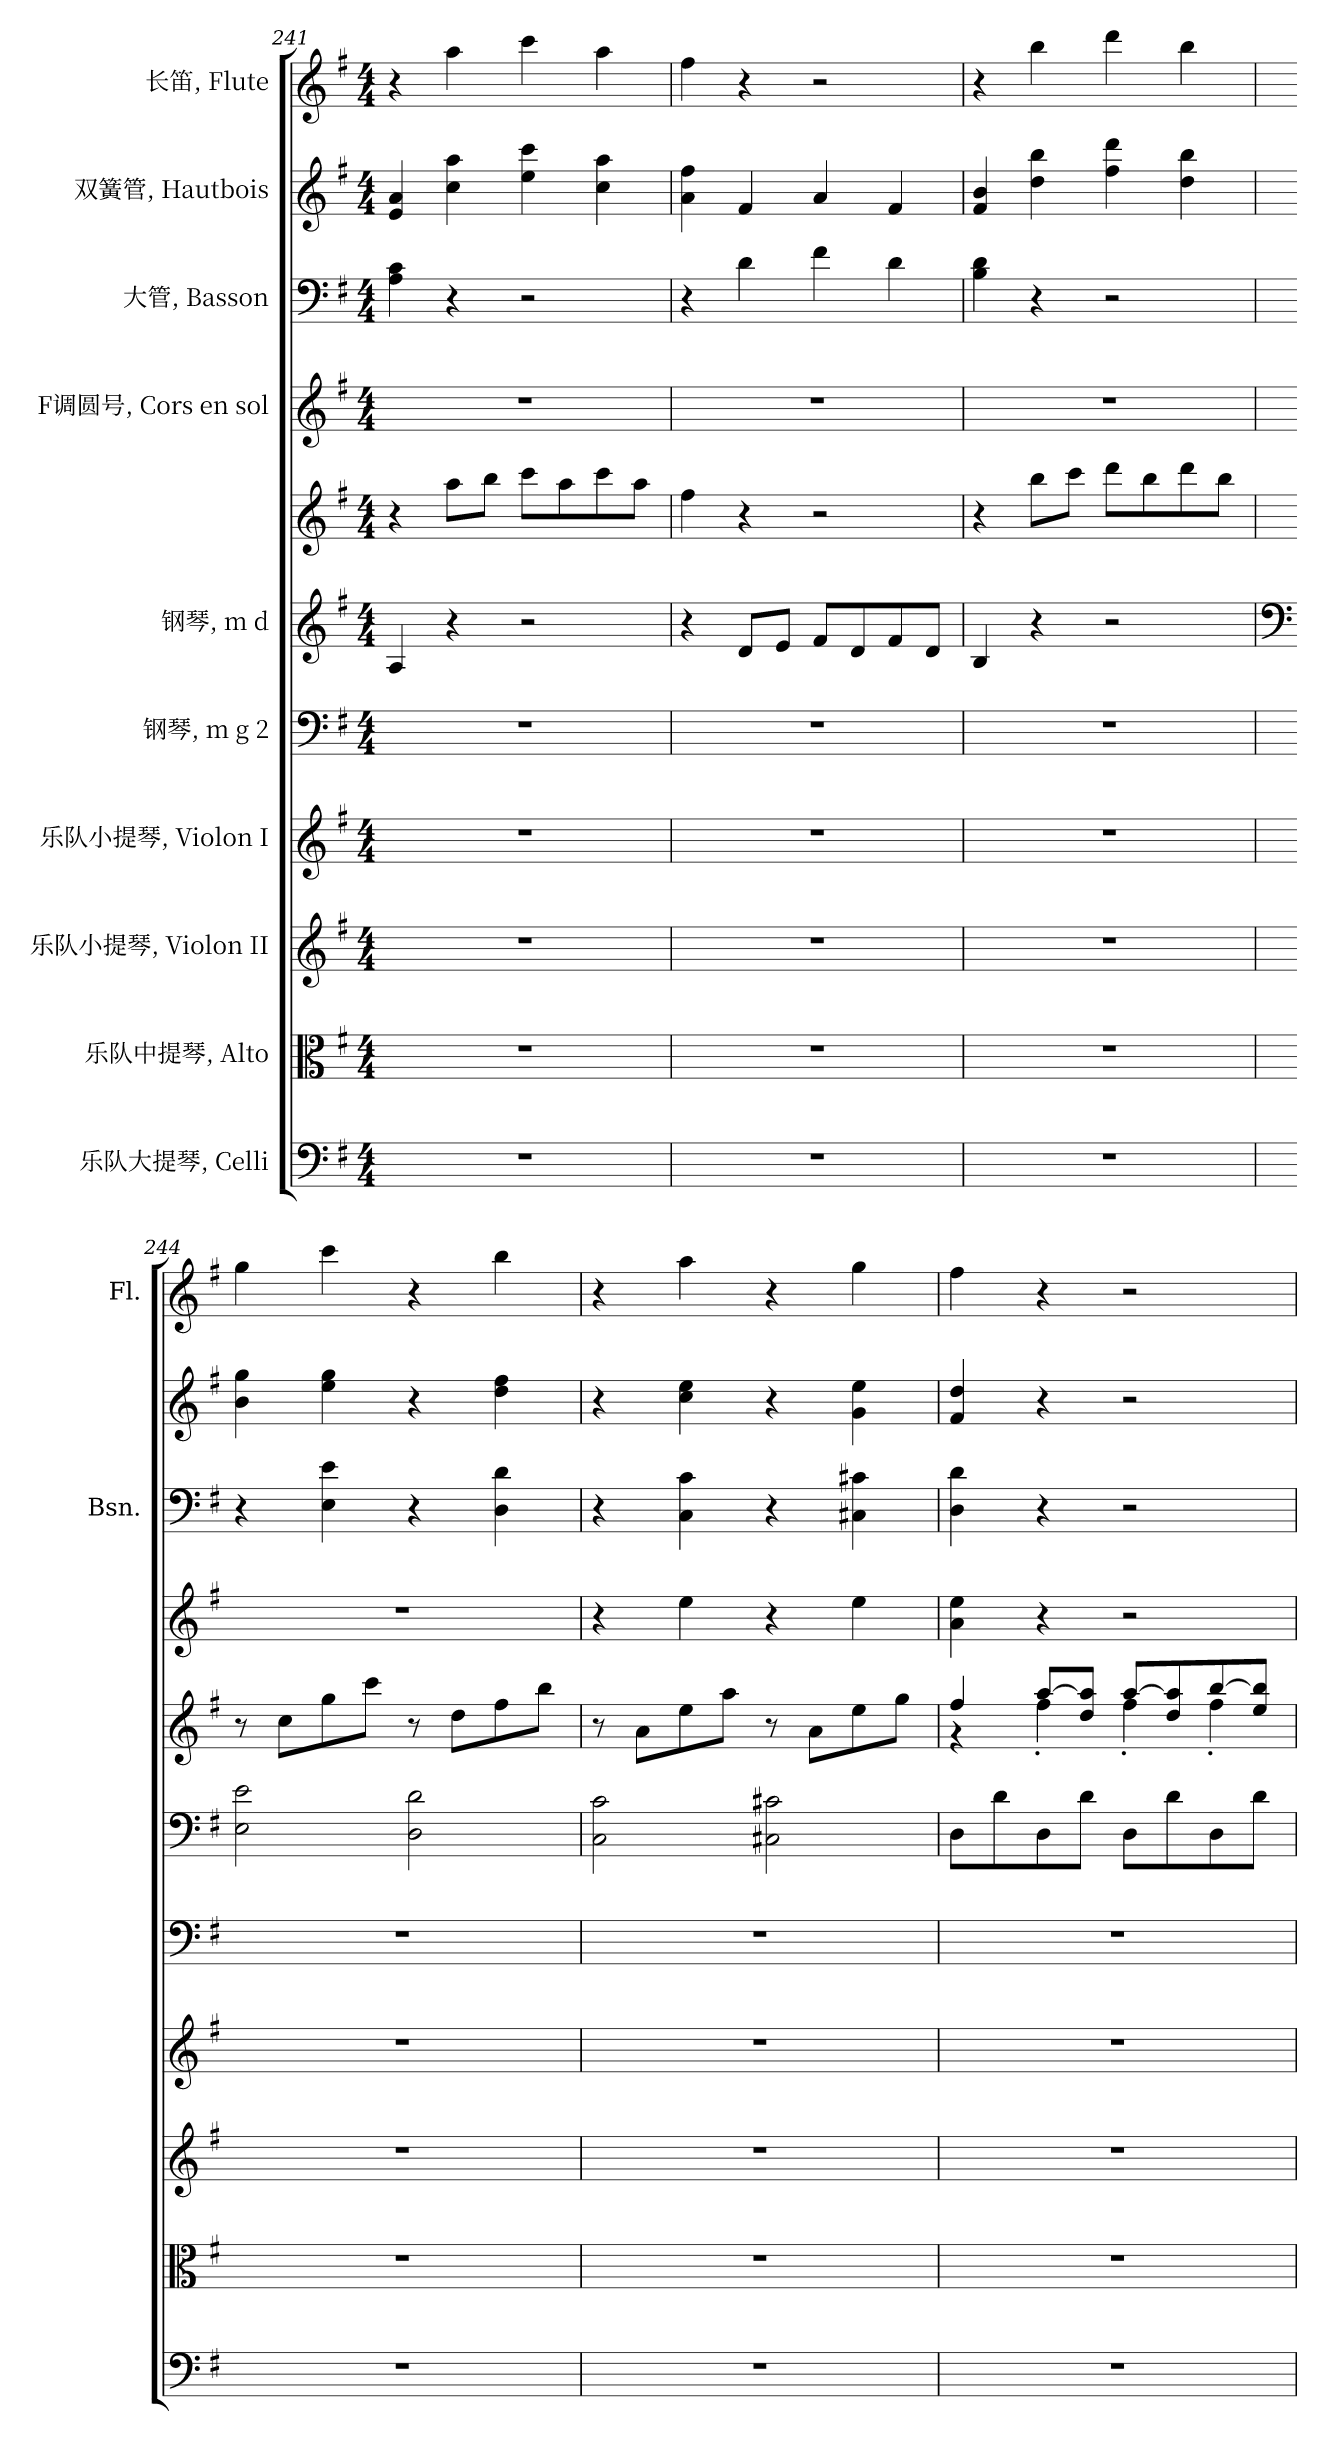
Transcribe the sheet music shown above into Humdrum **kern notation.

**kern	**kern	**kern	**kern	**kern	**kern	**kern	**kern	**kern	**kern	**kern
*part10	*part9	*part8	*part7	*part6	*part5	*part5	*part4	*part3	*part2	*part1
*staff11	*staff10	*staff9	*staff8	*staff7	*staff6	*staff5	*staff4	*staff3	*staff2	*staff1
*I"乐队大提琴, Celli	*I"乐队中提琴, Alto	*I"乐队小提琴, Violon II	*I"乐队小提琴, Violon I	*I"钢琴, m g 2	*I"钢琴, m d	*	*I"F调圆号, Cors en sol	*I"大管, Basson	*I"双簧管, Hautbois	*I"长笛, Flute
*	*	*	*	*	*	*	*	*I'Bsn.	*	*I'Fl.
*clefF4	*clefC3	*clefG2	*clefG2	*clefF4	*clefG2	*clefG2	*clefG2	*clefF4	*clefG2	*clefG2
*	*	*	*	*	*	*	*ITrd4c7	*	*	*
*k[f#]	*k[f#]	*k[f#]	*k[f#]	*k[f#]	*k[f#]	*k[f#]	*k[]	*k[f#]	*k[f#]	*k[f#]
*M4/4	*M4/4	*M4/4	*M4/4	*M4/4	*M4/4	*M4/4	*M4/4	*M4/4	*M4/4	*M4/4
=241	=241	=241	=241	=241	=241	=241	=241	=241	=241	=241
1r	1r	1r	1r	1r	4A/	4r	1r	4A\ 4c\	4e/ 4a/	4r
.	.	.	.	.	4r	8aa\L	.	4r	4cc\ 4aa\	4aa\
.	.	.	.	.	.	8bb\J	.	.	.	.
.	.	.	.	.	2r	8ccc\L	.	2r	4ee\ 4ccc\	4ccc\
.	.	.	.	.	.	8aa\	.	.	.	.
.	.	.	.	.	.	8ccc\	.	.	4cc\ 4aa\	4aa\
.	.	.	.	.	.	8aa\J	.	.	.	.
=242	=242	=242	=242	=242	=242	=242	=242	=242	=242	=242
1r	1r	1r	1r	1r	4r	4ff#\	1r	4r	4a\ 4ff#\	4ff#\
.	.	.	.	.	8d/L	4r	.	4d\	4f#/	4r
.	.	.	.	.	8e/J	.	.	.	.	.
.	.	.	.	.	8f#/L	2r	.	4f#\	4a/	2r
.	.	.	.	.	8d/	.	.	.	.	.
.	.	.	.	.	8f#/	.	.	4d\	4f#/	.
.	.	.	.	.	8d/J	.	.	.	.	.
!!LO:PB:g=z
=243	=243	=243	=243	=243	=243	=243	=243	=243	=243	=243
1r	1r	1r	1r	1r	4B/	4r	1r	4B\ 4d\	4f#/ 4b/	4r
.	.	.	.	.	4r	8bb\L	.	4r	4dd\ 4bb\	4bb\
.	.	.	.	.	.	8ccc\J	.	.	.	.
.	.	.	.	.	2r	8ddd\L	.	2r	4ff#\ 4ddd\	4ddd\
.	.	.	.	.	.	8bb\	.	.	.	.
.	.	.	.	.	.	8ddd\	.	.	4dd\ 4bb\	4bb\
.	.	.	.	.	.	8bb\J	.	.	.	.
=244	=244	=244	=244	=244	=244	=244	=244	=244	=244	=244
*	*	*	*	*	*clefF4	*	*	*	*	*
1r	1r	1r	1r	1r	2E\ 2e\	8r	1r	4r	4b\ 4gg\	4gg\
.	.	.	.	.	.	8cc\L	.	.	.	.
.	.	.	.	.	.	8gg\	.	4E\ 4e\	4ee\ 4gg\	4ccc\
.	.	.	.	.	.	8ccc\J	.	.	.	.
.	.	.	.	.	2D\ 2d\	8r	.	4r	4r	4r
.	.	.	.	.	.	8dd\L	.	.	.	.
.	.	.	.	.	.	8ff#\	.	4D\ 4d\	4dd\ 4ff#\	4bb\
.	.	.	.	.	.	8bb\J	.	.	.	.
=245	=245	=245	=245	=245	=245	=245	=245	=245	=245	=245
1r	1r	1r	1r	1r	2C\ 2c\	8r	4r	4r	4r	4r
.	.	.	.	.	.	8a\L	.	.	.	.
.	.	.	.	.	.	8ee\	4a\	4C\ 4c\	4cc\ 4ee\	4aa\
.	.	.	.	.	.	8aa\J	.	.	.	.
.	.	.	.	.	2C#X\ 2c#X\	8r	4r	4r	4r	4r
.	.	.	.	.	.	8a\L	.	.	.	.
.	.	.	.	.	.	8ee\	4a\	4C#X\ 4c#X\	4g\ 4ee\	4gg\
.	.	.	.	.	.	8gg\J	.	.	.	.
=246	=246	=246	=246	=246	=246	=246	=246	=246	=246	=246
*	*	*	*	*	*	*^	*	*	*	*
1r	1r	1r	1r	1r	8D\L	4ff#/	4r	4d\ 4a\	4D\ 4d\	4f#/ 4dd/	4ff#\
.	.	.	.	.	8d\	.	.	.	.	.	.
.	.	.	.	.	8D\	[8aa/L	4ff#'\	4r	4r	4r	4r
.	.	.	.	.	8d\J	8dd/ 8aa/]J	.	.	.	.	.
.	.	.	.	.	8D\L	[8aa/L	4ff#'\	2r	2r	2r	2r
.	.	.	.	.	8d\	8dd/ 8aa/]	.	.	.	.	.
.	.	.	.	.	8D\	[8bb/	4ff#'\	.	.	.	.
.	.	.	.	.	8d\J	8ee/ 8bb/]J	.	.	.	.	.
*	*	*	*	*	*	*v	*v	*	*	*	*
=	=	=	=	=	=	=	=	=	=	=
*-	*-	*-	*-	*-	*-	*-	*-	*-	*-	*-
